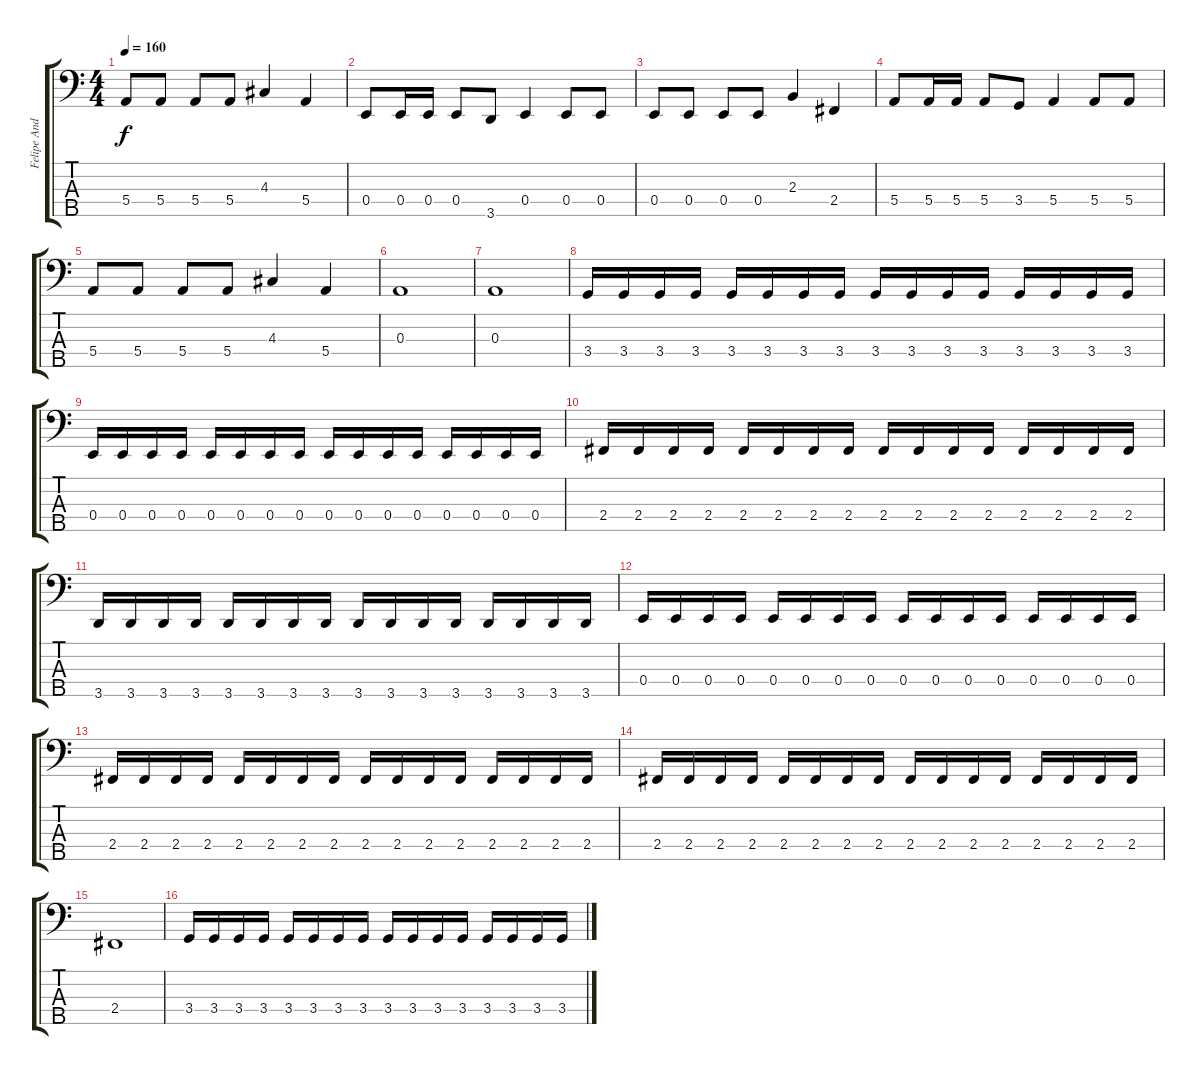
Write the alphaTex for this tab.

\track ("Felipe Andreoli" "Felipe And") {instrument electricbassfinger}
\staff {score tabs}
\tuning (G2 D2 A1 E1 B0) {hide}
\ts (4 4)
\tempo 160
\clef f4
\ks c
5.4.8{dy f} 5.4.8 5.4.8 5.4.8 4.3.4 5.4.4 |
0.4.8 0.4.16 0.4.16 0.4.8 3.5.8 0.4.4 0.4.8 0.4.8 |
0.4.8 0.4.8 0.4.8 0.4.8 2.3.4 2.4.4 |
5.4.8 5.4.16 5.4.16 5.4.8 3.4.8 5.4.4 5.4.8 5.4.8 |
5.4.8 5.4.8 5.4.8 5.4.8 4.3.4 5.4.4 |
0.3.1 |
0.3.1 |
3.4.16 3.4.16 3.4.16 3.4.16 3.4.16 3.4.16 3.4.16 3.4.16 3.4.16 3.4.16 3.4.16 3.4.16 3.4.16 3.4.16 3.4.16 3.4.16 |
0.4.16 0.4.16 0.4.16 0.4.16 0.4.16 0.4.16 0.4.16 0.4.16 0.4.16 0.4.16 0.4.16 0.4.16 0.4.16 0.4.16 0.4.16 0.4.16 |
2.4.16 2.4.16 2.4.16 2.4.16 2.4.16 2.4.16 2.4.16 2.4.16 2.4.16 2.4.16 2.4.16 2.4.16 2.4.16 2.4.16 2.4.16 2.4.16 |
3.5.16 3.5.16 3.5.16 3.5.16 3.5.16 3.5.16 3.5.16 3.5.16 3.5.16 3.5.16 3.5.16 3.5.16 3.5.16 3.5.16 3.5.16 3.5.16 |
0.4.16 0.4.16 0.4.16 0.4.16 0.4.16 0.4.16 0.4.16 0.4.16 0.4.16 0.4.16 0.4.16 0.4.16 0.4.16 0.4.16 0.4.16 0.4.16 |
2.4.16 2.4.16 2.4.16 2.4.16 2.4.16 2.4.16 2.4.16 2.4.16 2.4.16 2.4.16 2.4.16 2.4.16 2.4.16 2.4.16 2.4.16 2.4.16 |
2.4.16 2.4.16 2.4.16 2.4.16 2.4.16 2.4.16 2.4.16 2.4.16 2.4.16 2.4.16 2.4.16 2.4.16 2.4.16 2.4.16 2.4.16 2.4.16 |
2.4.1 |
3.4.16 3.4.16 3.4.16 3.4.16 3.4.16 3.4.16 3.4.16 3.4.16 3.4.16 3.4.16 3.4.16 3.4.16 3.4.16 3.4.16 3.4.16 3.4.16
